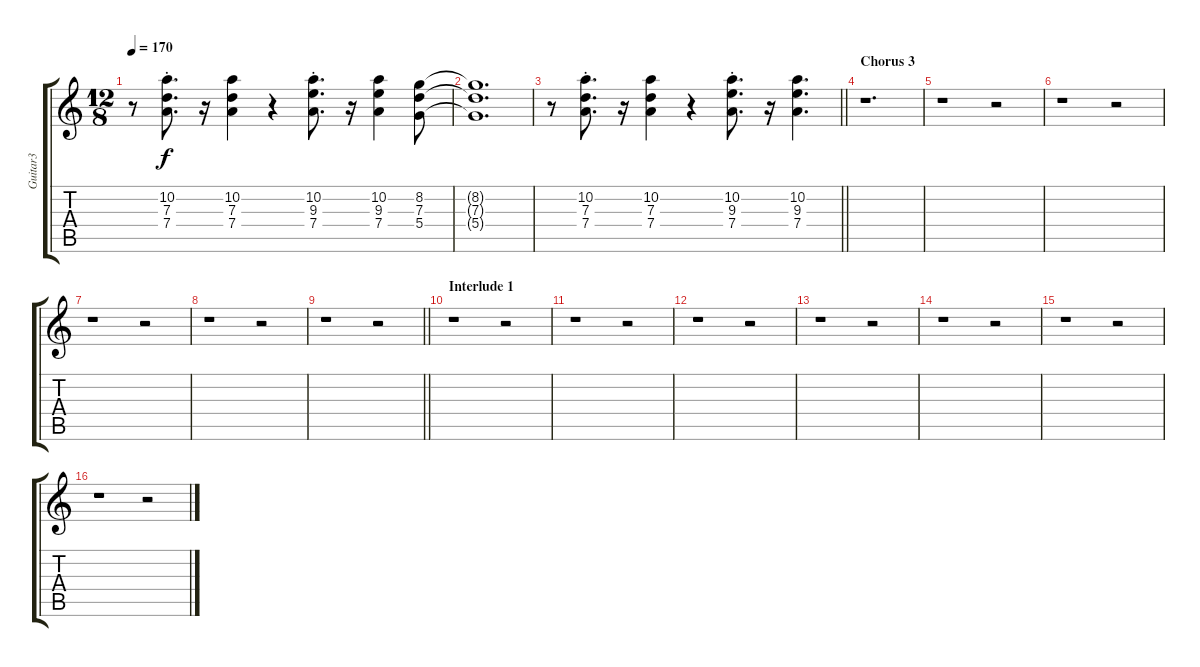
\track ("Guitar3" "Guitar3") {instrument overdrivenguitar}
\staff {score tabs}
\tuning (E4 B3 G3 D3 A2 E2) {hide}
\ts (12 8)
\tempo 170
\clef g2
\ks c
r.8{dy f} (10.2 7.3{st} 7.4{st}).8{d} r.16 (10.2 7.3 7.4).4 r.4 (10.2{st} 9.3{st} 7.4{st}).8{d} r.16 (10.2 9.3 7.4).4 (8.2 7.3 5.4).8 |
(8.2{t} 7.3{t} 5.4{t}).1{d} |
\barLineRight lightlight
r.8 (10.2{st} 7.3{st} 7.4{st}).8{d} r.16 (10.2 7.3 7.4).4 r.4 (10.2{st} 9.3{st} 7.4{st}).8{d} r.16 (10.2 9.3 7.4).4{d} |
\section ("" "Chorus 3")
r.1{d} |
r.1 r.2 |
r.1 r.2 |
r.1 r.2 |
r.1 r.2 |
\barLineRight lightlight
r.1 r.2 |
\section ("" "Interlude 1")
r.1 r.2 |
r.1 r.2 |
r.1 r.2 |
r.1 r.2 |
r.1 r.2 |
r.1 r.2 |
r.1 r.2
